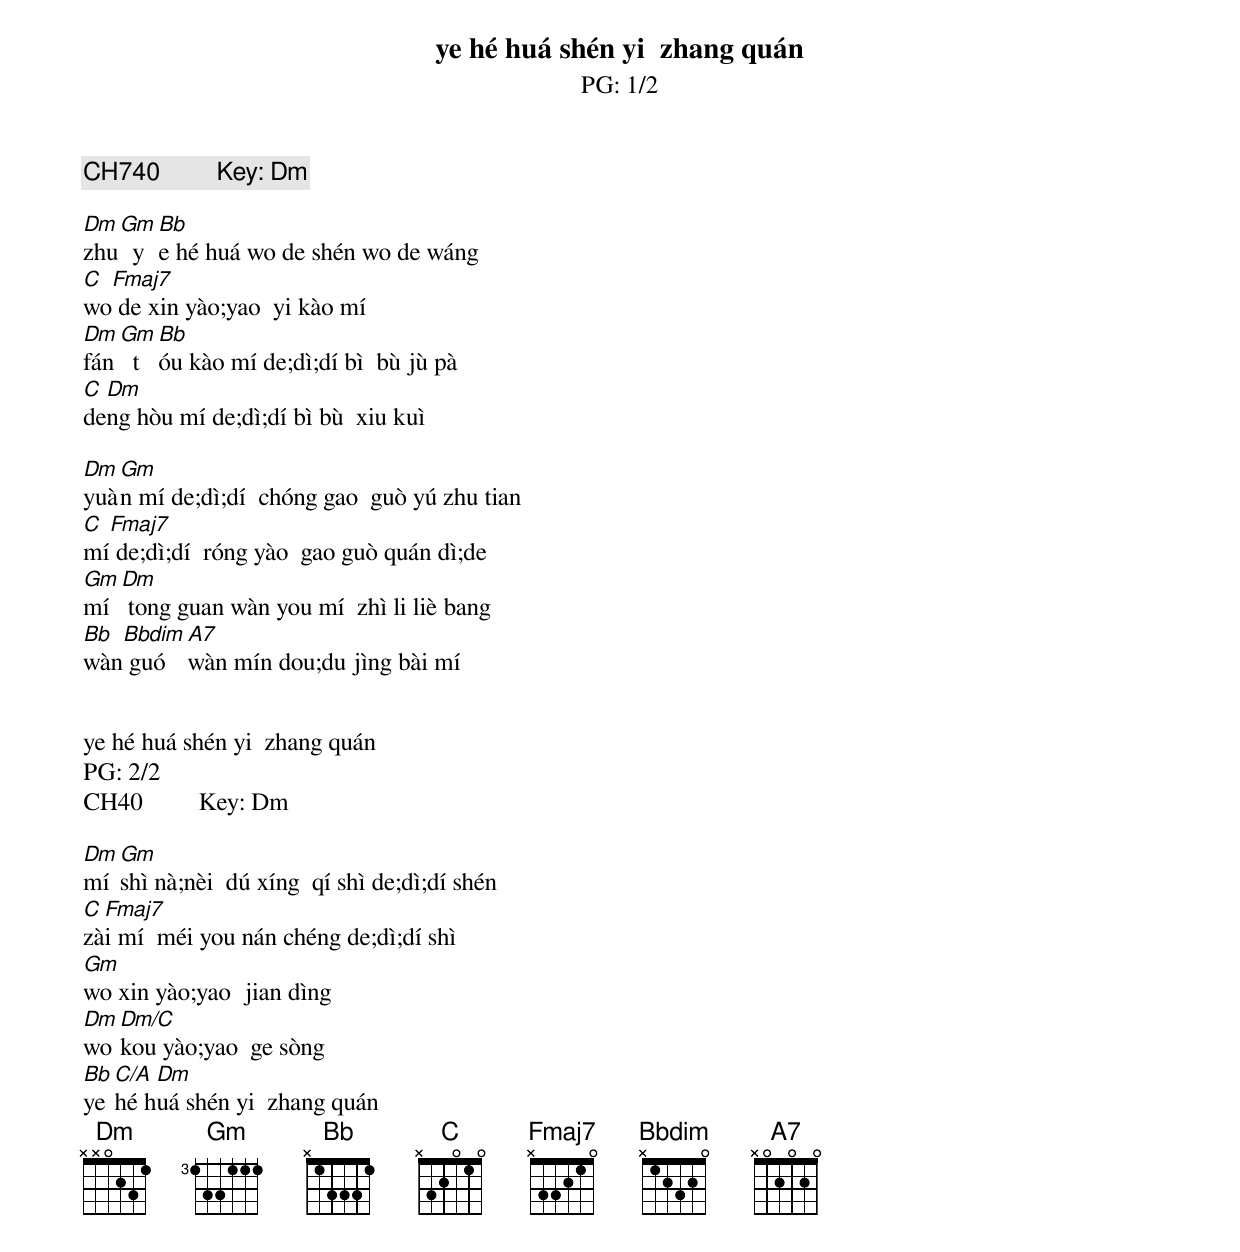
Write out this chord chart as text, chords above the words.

ye hé huá shén yi  zhang quán
PG: 1/2
CH740         Key: Dm

Dm Gm Bb
zhu  ye hé huá wo de shén wo de wáng
C Fmaj7
wo de xin yào;yao  yi kào mí
Dm Gm Bb
fán  tóu kào mí de;dì;dí bì  bù jù pà
C Dm
deng hòu mí de;dì;dí bì bù  xiu kuì

Dm Gm
yuàn mí de;dì;dí  chóng gao  guò yú zhu tian
C Fmaj7
mí de;dì;dí  róng yào  gao guò quán dì;de
Gm Dm
mí  tong guan wàn you mí  zhì li liè bang
Bb Bbdim A7
wàn guó  wàn mín dou;du jìng bài mí


ye hé huá shén yi  zhang quán
PG: 2/2
CH40         Key: Dm

Dm Gm
mí shì nà;nèi  dú xíng  qí shì de;dì;dí shén
C Fmaj7
zài mí  méi you nán chéng de;dì;dí shì
Gm
wo xin yào;yao  jian dìng
Dm Dm/C
wo kou yào;yao  ge sòng
Bb C/A Dm
ye hé huá shén yi  zhang quán
